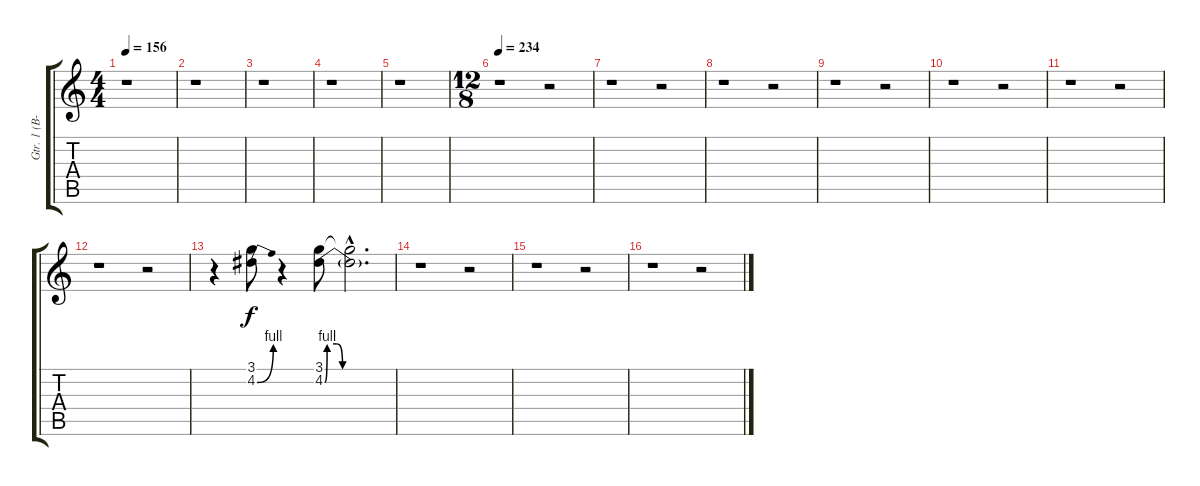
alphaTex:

\track ("Gtr. 1 (B-bender)" "Gtr. 1 (B-") {instrument distortionguitar}
\staff {score tabs}
\tuning (E4 B3 G3 D3 A2 E2) {hide}
\ts (4 4)
\tempo 156
\clef g2
\ks c
r.1{dy f} |
r.1 |
r.1 |
r.1 |
r.1 |
\ts (12 8)
\tempo 234
r.1 r.2 |
r.1 r.2 |
r.1 r.2 |
r.1 r.2 |
r.1 r.2 |
r.1 r.2 |
r.1 r.2 |
r.4 (3.1 4.2{be (bend 0 0 60 4)}).8 r.4 (3.1 4.2{be (custom 0 0 2 4 10 4 15 0 25 0 45 0 60 0)}).8 (3.1{hac t} 4.2{hac t}).2{d} |
r.1 r.2 |
r.1 r.2 |
r.1 r.2
